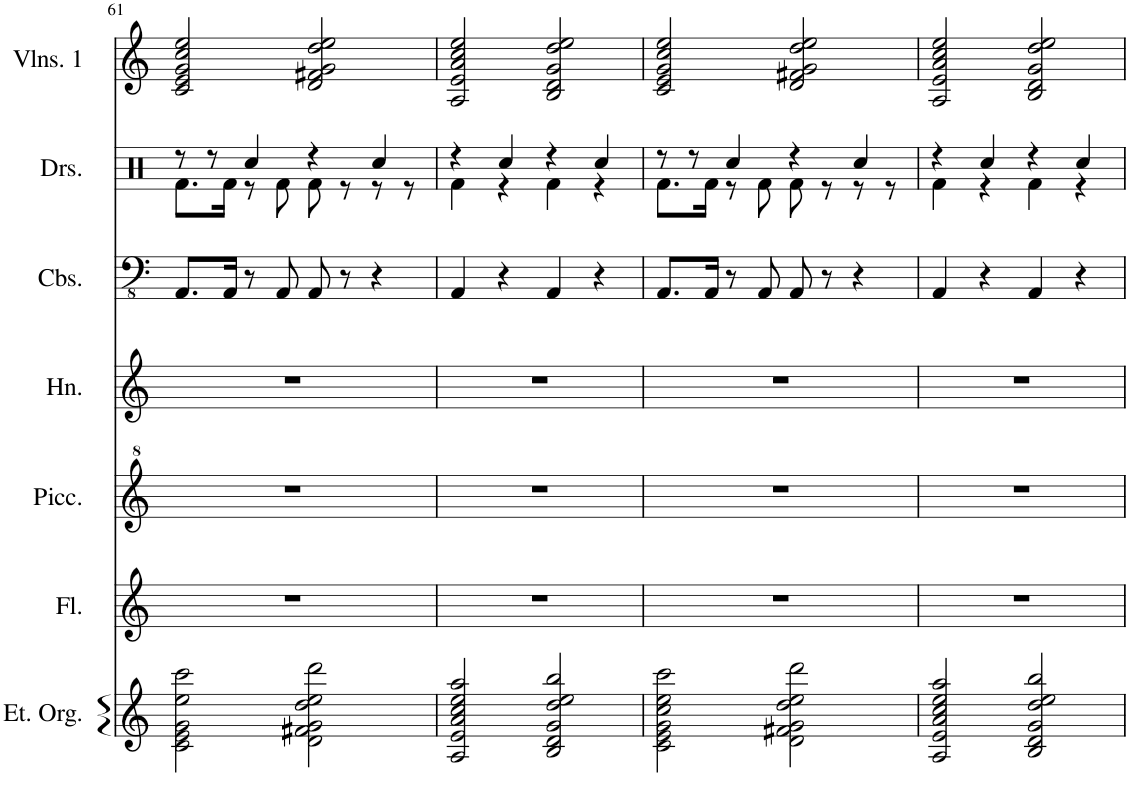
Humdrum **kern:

**kern	**kern	**kern	**kern	**kern	**kern	**kern
*part7	*part6	*part5	*part4	*part3	*part2	*part1
*staff7	*staff6	*staff5	*staff4	*staff3	*staff2	*staff1
*I"Electronic Organ	*I"Flute	*I"Piccolo	*I"Horn	*I"Contrabasses	*I"Drumset	*I"Violins 1
*I'Et. Org.	*I'Fl.	*I'Picc.	*I'Hn.	*I'Cbs.	*I'Drs.	*I'Vlns. 1
!!LO:PB:g=z
*clefG2	*clefG2	*clefG^2	*clefG2	*clefFv4	*clefX	*clefG2
*	*	*Trd-7c-12	*Trd4c7	*	*	*
*k[]	*k[]	*k[]	*k[]	*k[]	*k[]	*k[]
*M4/4	*M4/4	*M4/4	*M4/4	*M4/4	*M4/4	*M4/4
=61	=61	=61	=61	=61	=61	=61
*	*	*	*	*	*^	*
2c\ 2e\ 2g\ 2ee\ 2ccc\	1r	1r	1r	8.AAA/L	8r	8.Rf\L	2c/ 2e/ 2g/ 2cc/ 2ee/
.	.	.	.	.	8r	.	.
.	.	.	.	16AAA/Jk	.	16Rf\Jk	.
.	.	.	.	8r	4Rcc/	8r	.
.	.	.	.	8AAA/	.	8Rf\	.
2d\ 2f#X\ 2g\ 2dd\ 2ee\ 2ddd\	.	.	.	8AAA/	4r	8Rf\	2d/ 2f#X/ 2g/ 2dd/ 2ee/
.	.	.	.	8r	.	8r	.
.	.	.	.	4r	4Rcc/	8r	.
.	.	.	.	.	.	8r	.
=62	=62	=62	=62	=62	=62	=62	=62
2A/ 2e/ 2a/ 2cc/ 2ee/ 2aa/	1r	1r	1r	4AAA/	4r	4Rf\	2A/ 2e/ 2a/ 2cc/ 2ee/
.	.	.	.	4r	4Rcc/	4r	.
2B/ 2d/ 2g/ 2dd/ 2ee/ 2bb/	.	.	.	4AAA/	4r	4Rf\	2B/ 2d/ 2g/ 2dd/ 2ee/
.	.	.	.	4r	4Rcc/	4r	.
=63	=63	=63	=63	=63	=63	=63	=63
2c\ 2e\ 2g\ 2cc\ 2ee\ 2ccc\	1r	1r	1r	8.AAA/L	8r	8.Rf\L	2c/ 2e/ 2g/ 2cc/ 2ee/
.	.	.	.	.	8r	.	.
.	.	.	.	16AAA/Jk	.	16Rf\Jk	.
.	.	.	.	8r	4Rcc/	8r	.
.	.	.	.	8AAA/	.	8Rf\	.
2d\ 2f#X\ 2g\ 2dd\ 2ee\ 2ddd\	.	.	.	8AAA/	4r	8Rf\	2d/ 2f#X/ 2g/ 2dd/ 2ee/
.	.	.	.	8r	.	8r	.
.	.	.	.	4r	4Rcc/	8r	.
.	.	.	.	.	.	8r	.
=64	=64	=64	=64	=64	=64	=64	=64
2A/ 2e/ 2a/ 2cc/ 2ee/ 2aa/	1r	1r	1r	4AAA/	4r	4Rf\	2A/ 2e/ 2a/ 2cc/ 2ee/
.	.	.	.	4r	4Rcc/	4r	.
2B/ 2d/ 2g/ 2dd/ 2ee/ 2bb/	.	.	.	4AAA/	4r	4Rf\	2B/ 2d/ 2g/ 2dd/ 2ee/
.	.	.	.	4r	4Rcc/	4r	.
*	*	*	*	*	*v	*v	*
=	=	=	=	=	=	=
*-	*-	*-	*-	*-	*-	*-
